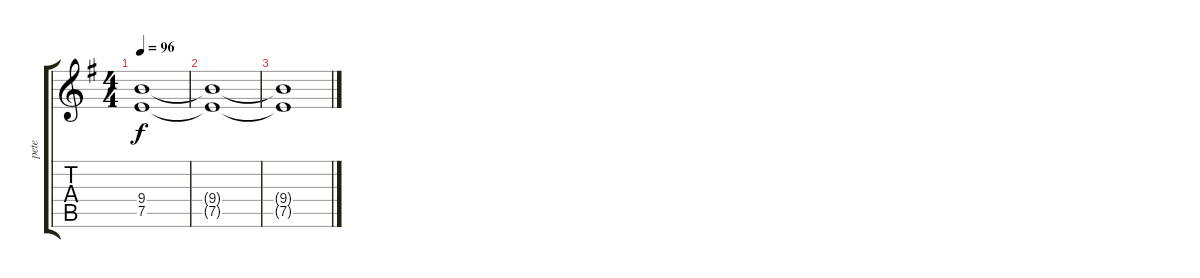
\track ("pete" "pete") {instrument distortionguitar}
\staff {score tabs}
\tuning (E4 B3 G3 D3 A2 E2) {hide}
\ts (4 4)
\tempo 96
\clef g2
\ks g
(9.4 7.5).1{dy f} |
(9.4{t} 7.5{t}).1 |
(9.4{t} 7.5{t}).1
